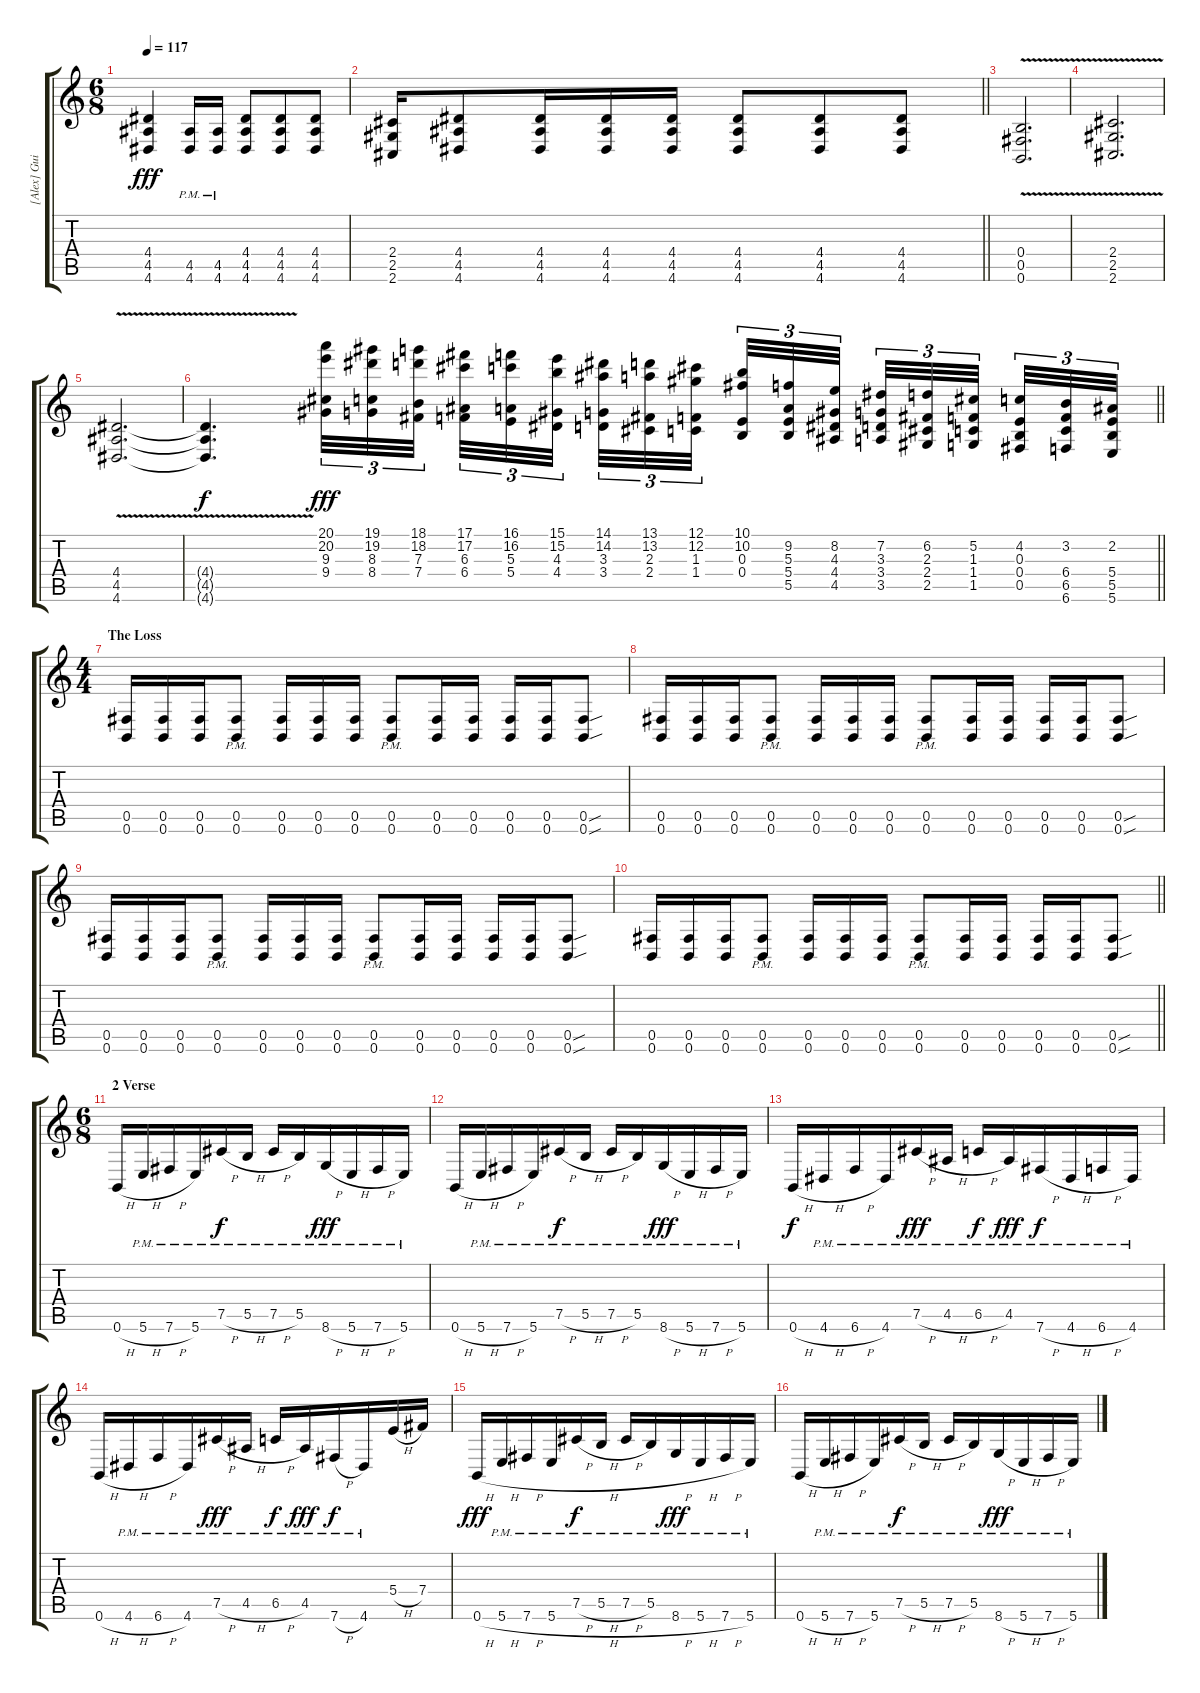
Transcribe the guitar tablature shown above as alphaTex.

\track ("[Alex] Guitar #2" "[Alex] Gui") {instrument distortionguitar}
\staff {score tabs}
\tuning (Db4 Ab3 E3 B2 Gb2 B1) {hide}
\ts (6 8)
\tempo 117
\clef g2
\ks c
(4.4 4.5 4.6).4{dy fff} (4.5{pm} 4.6{pm}).16 (4.5{pm} 4.6{pm}).16 (4.4 4.5 4.6).8 (4.4 4.5 4.6).8 (4.4 4.5 4.6).8 |
\barLineRight lightlight
(2.4 2.5 2.6).16 (4.4 4.5 4.6).8 (4.4 4.5 4.6).16 (4.4 4.5 4.6).16 (4.4 4.5 4.6).16 (4.4 4.5 4.6).8 (4.4 4.5 4.6).8 (4.4 4.5 4.6).8 |
(0.4{v} 0.5 0.6).2{d} |
(2.4{v} 2.5 2.6).2{d} |
(4.4{v} 4.5 4.6).2{d} |
\barLineRight lightlight
(4.4{t} 4.5{t} 4.6{t}).4{d dy f} (20.1 20.2 9.3 9.4).32{tu (3 2) dy fff instrument overdrivenguitar} (19.1 19.2 8.3 8.4).32{tu (3 2)} (18.1 18.2 7.3 7.4).32{tu (3 2) beam splitsecondary} (17.1 17.2 6.3 6.4).32{tu (3 2)} (16.1 16.2 5.3 5.4).32{tu (3 2)} (15.1 15.2 4.3 4.4).32{tu (3 2) beam splitsecondary} (14.1 14.2 3.3 3.4).32{tu (3 2)} (13.1 13.2 2.3 2.4).32{tu (3 2)} (12.1 12.2 1.3 1.4).32{tu (3 2) beam splitsecondary} (10.1 10.2 0.3 0.4).32{tu (3 2)} (9.2 5.3 5.4 5.5).32{tu (3 2)} (8.2 4.3 4.4 4.5).32{tu (3 2) beam splitsecondary} (7.2 3.3 3.4 3.5).32{tu (3 2)} (6.2 2.3 2.4 2.5).32{tu (3 2)} (5.2 1.3 1.4 1.5).32{tu (3 2) beam splitsecondary} (4.2 0.3 0.4 0.5).32{tu (3 2)} (3.2 6.4 6.5 6.6).32{tu (3 2)} (2.2 5.4 5.5 5.6).32{tu (3 2)} |
\ts (4 4)
\section ("" "The Loss")
(0.5 0.6).16{volume 16 instrument overdrivenguitar} (0.5 0.6).16 (0.5 0.6).16 (0.5{pm} 0.6{pm}).8 (0.5 0.6).16 (0.5 0.6).16 (0.5 0.6).16 (0.5{pm} 0.6{pm}).8 (0.5 0.6).16 (0.5 0.6).16 (0.5 0.6).16 (0.5 0.6).16 (0.5{sou} 0.6{sou}).8 |
(0.5 0.6).16 (0.5 0.6).16 (0.5 0.6).16 (0.5{pm} 0.6{pm}).8 (0.5 0.6).16 (0.5 0.6).16 (0.5 0.6).16 (0.5{pm} 0.6{pm}).8 (0.5 0.6).16 (0.5 0.6).16 (0.5 0.6).16 (0.5 0.6).16 (0.5{sou} 0.6{sou}).8 |
(0.5 0.6).16 (0.5 0.6).16 (0.5 0.6).16 (0.5{pm} 0.6{pm}).8 (0.5 0.6).16 (0.5 0.6).16 (0.5 0.6).16 (0.5{pm} 0.6{pm}).8 (0.5 0.6).16 (0.5 0.6).16 (0.5 0.6).16 (0.5 0.6).16 (0.5{sou} 0.6{sou}).8 |
\barLineRight lightlight
(0.5 0.6).16 (0.5 0.6).16 (0.5 0.6).16 (0.5{pm} 0.6{pm}).8 (0.5 0.6).16 (0.5 0.6).16 (0.5 0.6).16 (0.5{pm} 0.6{pm}).8 (0.5 0.6).16 (0.5 0.6).16 (0.5 0.6).16 (0.5 0.6).16 (0.5{sou} 0.6{sou}).8 |
\ts (6 8)
\section ("" "2 Verse ")
0.6{h}.16 5.6{h pm}.16 7.6{h pm}.16 5.6{pm}.16 7.5{h pm}.16{dy f} 5.5{h pm}.16 7.5{h pm}.16 5.5{pm}.16 8.6{h pm}.16{dy fff} 5.6{h pm}.16 7.6{h pm}.16 5.6{pm}.16 |
0.6{h}.16 5.6{h pm}.16 7.6{h pm}.16 5.6{pm}.16 7.5{h pm}.16{dy f} 5.5{h pm}.16 7.5{h pm}.16 5.5{pm}.16 8.6{h pm}.16{dy fff} 5.6{h pm}.16 7.6{h pm}.16 5.6{pm}.16 |
0.6{h}.16{dy f} 4.6{h pm}.16 6.6{h pm}.16 4.6{pm}.16 7.5{h pm}.16{dy fff} 4.5{h pm}.16 6.5{h pm}.16{dy f} 4.5{pm}.16{dy fff} 7.6{h pm}.16{dy f} 4.6{h pm}.16 6.6{h pm}.16 4.6{pm}.16 |
0.6{h}.16 4.6{h pm}.16 6.6{h pm}.16 4.6{pm}.16 7.5{h pm}.16{dy fff} 4.5{h pm}.16 6.5{h pm}.16{dy f} 4.5{pm}.16{dy fff} 7.6{h pm}.16{dy f} 4.6{pm}.16 5.4{h}.16 7.4.16 |
0.6{h}.16{dy fff} 5.6{h pm}.16 7.6{h pm}.16 5.6{h pm}.16 7.5{h pm}.16{dy f} 5.5{h pm}.16 7.5{h pm}.16 5.5{pm}.16 8.6{h pm}.16{dy fff} 5.6{h pm}.16 7.6{h pm}.16 5.6{pm}.16 |
0.6{h}.16 5.6{h pm}.16 7.6{h pm}.16 5.6{pm}.16 7.5{h pm}.16{dy f} 5.5{h pm}.16 7.5{h pm}.16 5.5{pm}.16 8.6{h pm}.16{dy fff} 5.6{h pm}.16 7.6{h pm}.16 5.6{pm}.16
